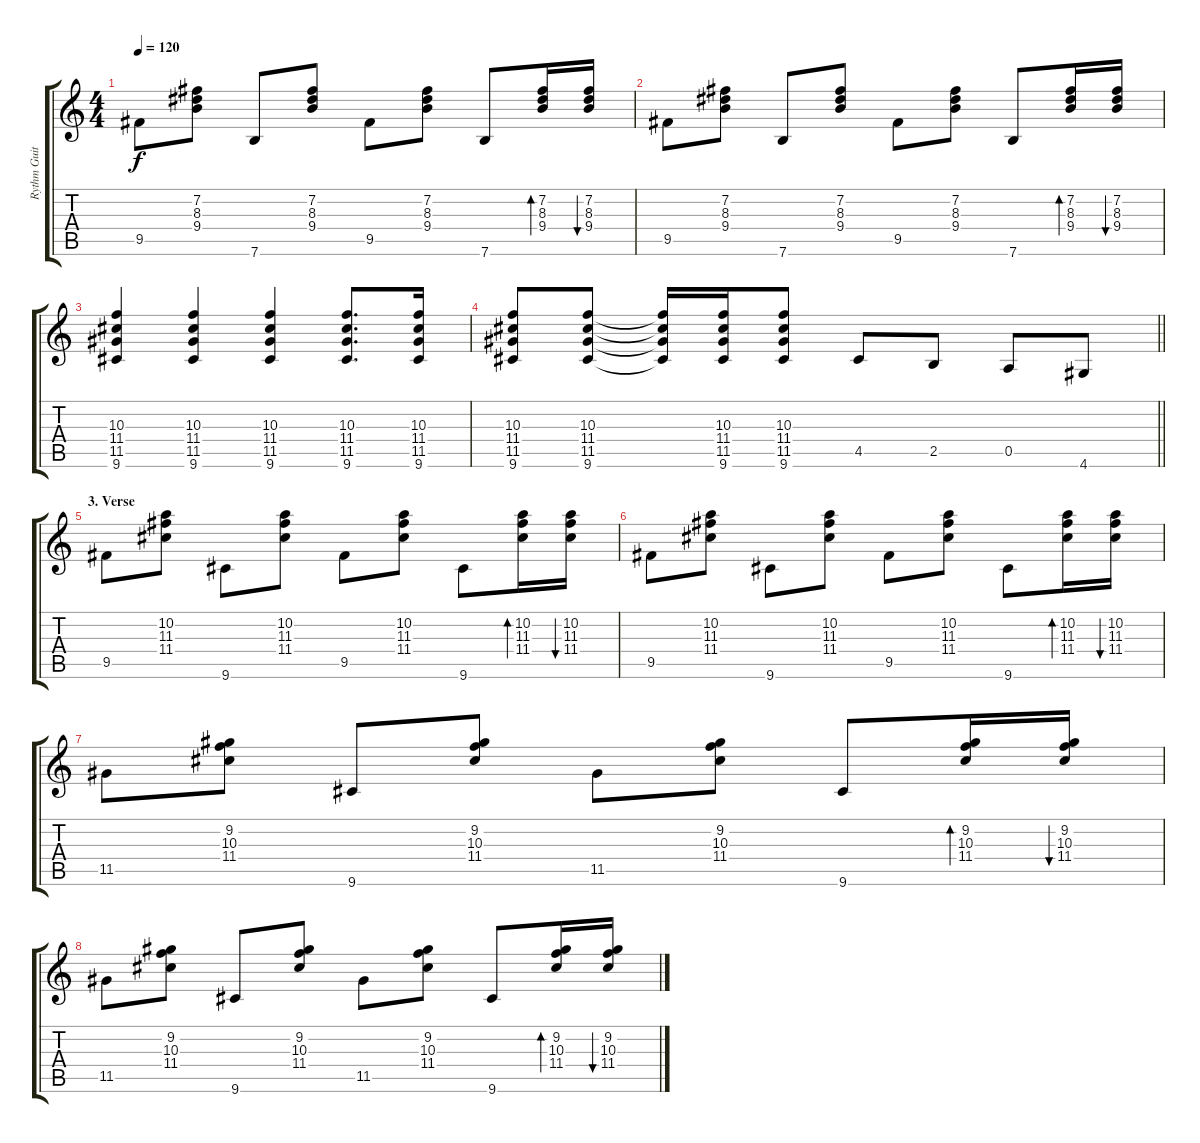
\track ("Rythm Guitar" "Rythm Guit") {instrument acousticguitarnylon}
\staff {score tabs}
\tuning (E4 B3 G3 D3 A2 E2) {hide}
\ts (4 4)
\tempo 120
\clef g2
\ks c
9.5.8{dy f} (7.2 8.3 9.4).8 7.6.8 (7.2 8.3 9.4).8 9.5.8 (7.2 8.3 9.4).8 7.6.8 (7.2 8.3 9.4).16{bd 60} (7.2 8.3 9.4).16{bu 60} |
9.5.8 (7.2 8.3 9.4).8 7.6.8 (7.2 8.3 9.4).8 9.5.8 (7.2 8.3 9.4).8 7.6.8 (7.2 8.3 9.4).16{bd 60} (7.2 8.3 9.4).16{bu 60} |
(10.3 11.4 11.5 9.6).4 (10.3 11.4 11.5 9.6).4 (10.3 11.4 11.5 9.6).4 (10.3 11.4 11.5 9.6).8{d} (10.3 11.4 11.5 9.6).16 |
\barLineRight lightlight
(10.3 11.4 11.5 9.6).8 (10.3 11.4 11.5 9.6).8 (10.3{t} 11.4{t} 11.5{t} 9.6{t}).16 (10.3 11.4 11.5 9.6).16 (10.3 11.4 11.5 9.6).8 4.5.8 2.5.8 0.5.8 4.6.8 |
\section ("" "3. Verse")
9.5.8 (10.2 11.3 11.4).8 9.6.8 (10.2 11.3 11.4).8 9.5.8 (10.2 11.3 11.4).8 9.6.8 (10.2 11.3 11.4).16{bd 60} (10.2 11.3 11.4).16{bu 60} |
9.5.8 (10.2 11.3 11.4).8 9.6.8 (10.2 11.3 11.4).8 9.5.8 (10.2 11.3 11.4).8 9.6.8 (10.2 11.3 11.4).16{bd 60} (10.2 11.3 11.4).16{bu 60} |
11.5.8 (9.2 10.3 11.4).8 9.6.8 (9.2 10.3 11.4).8 11.5.8 (9.2 10.3 11.4).8 9.6.8 (9.2 10.3 11.4).16{bd 60} (9.2 10.3 11.4).16{bu 60} |
11.5.8 (9.2 10.3 11.4).8 9.6.8 (9.2 10.3 11.4).8 11.5.8 (9.2 10.3 11.4).8 9.6.8 (9.2 10.3 11.4).16{bd 60} (9.2 10.3 11.4).16{bu 60}
